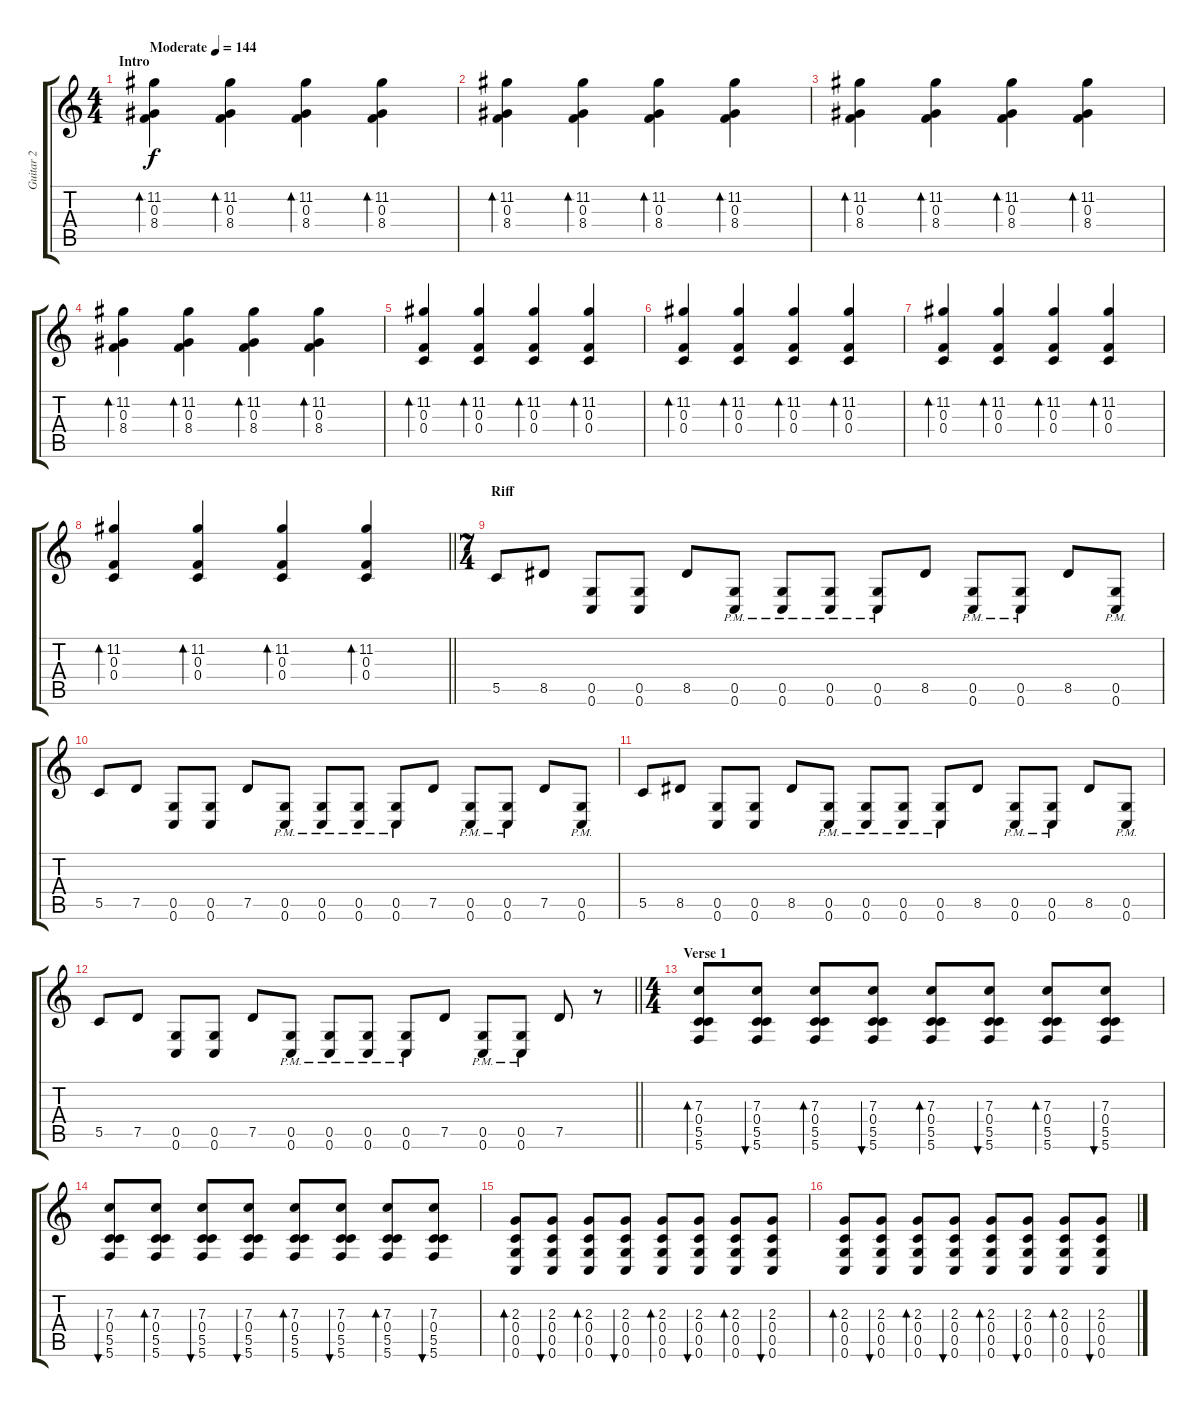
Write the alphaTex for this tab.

\track ("Guitar 2" "Guitar 2") {instrument electricguitarjazz}
\staff {score tabs}
\tuning (D4 A3 F3 C3 G2 C2) {hide}
\ts (4 4)
\section ("" "Intro")
\tempo (144 "Moderate")
\clef g2
\ks c
(11.2 0.3 8.4).4{bd 30 dy f instrument electricguitarjazz} (11.2 0.3 8.4).4{bd 30} (11.2 0.3 8.4).4{bd 30} (11.2 0.3 8.4).4{bd 30} |
(11.2 0.3 8.4).4{bd 30} (11.2 0.3 8.4).4{bd 30} (11.2 0.3 8.4).4{bd 30} (11.2 0.3 8.4).4{bd 30} |
(11.2 0.3 8.4).4{bd 30} (11.2 0.3 8.4).4{bd 30} (11.2 0.3 8.4).4{bd 30} (11.2 0.3 8.4).4{bd 30} |
(11.2 0.3 8.4).4{bd 30} (11.2 0.3 8.4).4{bd 30} (11.2 0.3 8.4).4{bd 30} (11.2 0.3 8.4).4{bd 30} |
(11.2 0.3 0.4).4{bd 30} (11.2 0.3 0.4).4{bd 30} (11.2 0.3 0.4).4{bd 30} (11.2 0.3 0.4).4{bd 30} |
(11.2 0.3 0.4).4{bd 30} (11.2 0.3 0.4).4{bd 30} (11.2 0.3 0.4).4{bd 30} (11.2 0.3 0.4).4{bd 30} |
(11.2 0.3 0.4).4{bd 30} (11.2 0.3 0.4).4{bd 30} (11.2 0.3 0.4).4{bd 30} (11.2 0.3 0.4).4{bd 30} |
\barLineRight lightlight
(11.2 0.3 0.4).4{bd 30} (11.2 0.3 0.4).4{bd 30} (11.2 0.3 0.4).4{bd 30} (11.2 0.3 0.4).4{bd 30} |
\ts (7 4)
\section ("" "Riff")
5.5.8{volume 13 instrument distortionguitar} 8.5.8 (0.5 0.6).8 (0.5 0.6).8 8.5.8 (0.5{pm} 0.6{pm}).8 (0.5{pm} 0.6{pm}).8 (0.5{pm} 0.6{pm}).8 (0.5{pm} 0.6{pm}).8 8.5.8 (0.5{pm} 0.6{pm}).8 (0.5{pm} 0.6{pm}).8 8.5.8 (0.5{pm} 0.6{pm}).8 |
5.5.8 7.5.8 (0.5 0.6).8 (0.5 0.6).8 7.5.8 (0.5{pm} 0.6{pm}).8 (0.5{pm} 0.6{pm}).8 (0.5{pm} 0.6{pm}).8 (0.5{pm} 0.6{pm}).8 7.5.8 (0.5{pm} 0.6{pm}).8 (0.5{pm} 0.6{pm}).8 7.5.8 (0.5{pm} 0.6{pm}).8 |
5.5.8 8.5.8 (0.5 0.6).8 (0.5 0.6).8 8.5.8 (0.5{pm} 0.6{pm}).8 (0.5{pm} 0.6{pm}).8 (0.5{pm} 0.6{pm}).8 (0.5{pm} 0.6{pm}).8 8.5.8 (0.5{pm} 0.6{pm}).8 (0.5{pm} 0.6{pm}).8 8.5.8 (0.5{pm} 0.6{pm}).8 |
\barLineRight lightlight
5.5.8 7.5.8 (0.5 0.6).8 (0.5 0.6).8 7.5.8 (0.5{pm} 0.6{pm}).8 (0.5{pm} 0.6{pm}).8 (0.5{pm} 0.6{pm}).8 (0.5{pm} 0.6{pm}).8 7.5.8 (0.5{pm} 0.6{pm}).8 (0.5{pm} 0.6{pm}).8 7.5.8 r.8 |
\ts (4 4)
\section ("" "Verse 1")
(7.3 0.4 5.5 5.6).8{bd 30 volume 8 instrument electricguitarjazz} (7.3 0.4 5.5 5.6).8{bu 30} (7.3 0.4 5.5 5.6).8{bd 30} (7.3 0.4 5.5 5.6).8{bu 30} (7.3 0.4 5.5 5.6).8{bd 30} (7.3 0.4 5.5 5.6).8{bu 30} (7.3 0.4 5.5 5.6).8{bd 30} (7.3 0.4 5.5 5.6).8{bu 30} |
(7.3 0.4 5.5 5.6).8{bu 30} (7.3 0.4 5.5 5.6).8{bd 30} (7.3 0.4 5.5 5.6).8{bu 30} (7.3 0.4 5.5 5.6).8{bu 30} (7.3 0.4 5.5 5.6).8{bd 30} (7.3 0.4 5.5 5.6).8{bu 30} (7.3 0.4 5.5 5.6).8{bd 30} (7.3 0.4 5.5 5.6).8{bu 30} |
(2.3 0.4 0.5 0.6).8{bd 30} (2.3 0.4 0.5 0.6).8{bu 30} (2.3 0.4 0.5 0.6).8{bd 30} (2.3 0.4 0.5 0.6).8{bu 30} (2.3 0.4 0.5 0.6).8{bd 30} (2.3 0.4 0.5 0.6).8{bu 30} (2.3 0.4 0.5 0.6).8{bd 30} (2.3 0.4 0.5 0.6).8{bu 30} |
(2.3 0.4 0.5 0.6).8{bd 30} (2.3 0.4 0.5 0.6).8{bu 30} (2.3 0.4 0.5 0.6).8{bd 30} (2.3 0.4 0.5 0.6).8{bu 30} (2.3 0.4 0.5 0.6).8{bd 30} (2.3 0.4 0.5 0.6).8{bu 30} (2.3 0.4 0.5 0.6).8{bd 30} (2.3 0.4 0.5 0.6).8{bu 30}
